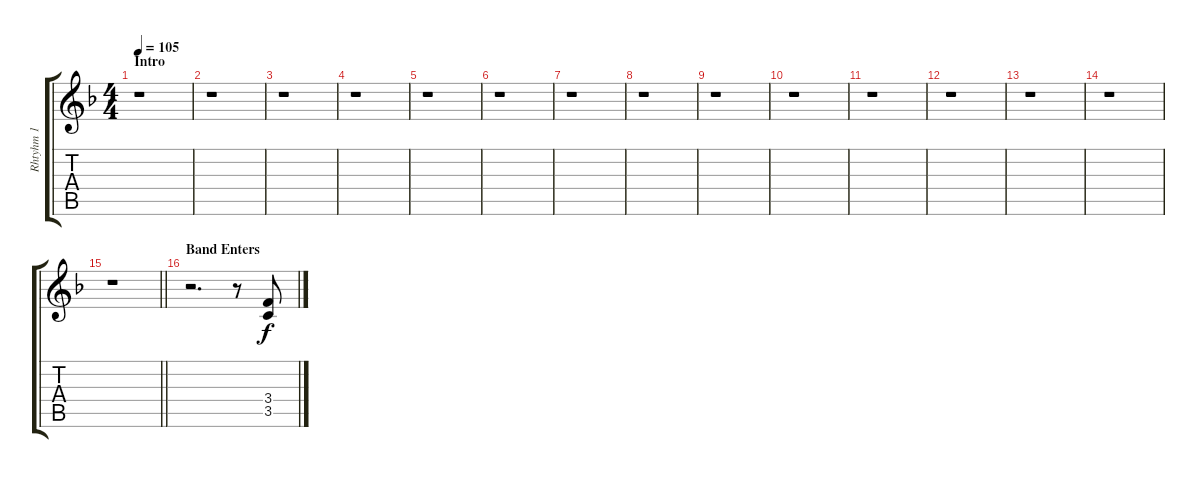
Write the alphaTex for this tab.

\track ("Rhtyhm 1" "Rhtyhm 1") {instrument distortionguitar}
\staff {score tabs}
\tuning (E4 B3 G3 D3 A2 E2) {hide}
\ts (4 4)
\section ("" "Intro")
\tempo 105
\clef g2
\ks f
r.1{dy f instrument distortionguitar} |
r.1 |
r.1 |
r.1 |
r.1 |
r.1 |
r.1 |
r.1 |
r.1 |
r.1 |
r.1 |
r.1 |
r.1 |
r.1 |
\barLineRight lightlight
r.1 |
\section ("" "Band Enters")
r.2{d} r.8 (3.4 3.5).8
